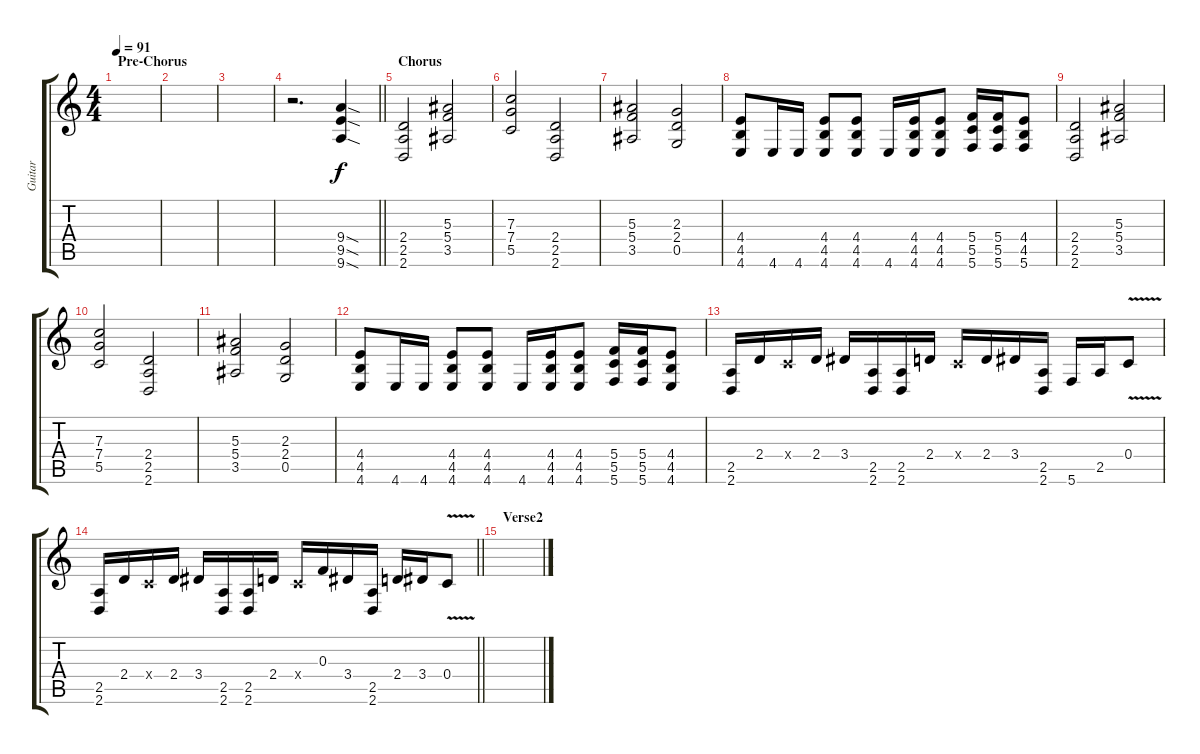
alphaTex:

\track ("Guitar " "Guitar ") {instrument distortionguitar}
\staff {score tabs}
\tuning (D4 A3 F3 C3 G2 C2) {hide}
\ts (4 4)
\section ("" "Pre-Chorus")
\tempo 91
\clef g2
\ks c
|
|
|
\barLineRight lightlight
r.2{d} (9.4{sod} 9.5{sod} 9.6{sod}).4 |
\section ("" "Chorus")
(2.4 2.5 2.6).2 (5.3 5.4 3.5).2 |
(7.3 7.4 5.5).2 (2.4 2.5 2.6).2 |
(5.3 5.4 3.5).2 (2.3 2.4 0.5).2 |
(4.4 4.5 4.6).8 4.6.16 4.6.16 (4.4 4.5 4.6).8 (4.4 4.5 4.6).8 4.6.16 (4.4 4.5 4.6).16 (4.4 4.5 4.6).8 (5.4 5.5 5.6).16 (5.4 5.5 5.6).16 (4.4 4.5 5.6).8 |
(2.4 2.5 2.6).2 (5.3 5.4 3.5).2 |
(7.3 7.4 5.5).2 (2.4 2.5 2.6).2 |
(5.3 5.4 3.5).2 (2.3 2.4 0.5).2 |
(4.4 4.5 4.6).8 4.6.16 4.6.16 (4.4 4.5 4.6).8 (4.4 4.5 4.6).8 4.6.16 (4.4 4.5 4.6).16 (4.4 4.5 4.6).8 (5.4 5.5 5.6).16 (5.4 5.5 5.6).16 (4.4 4.5 4.6).8 |
(2.5 2.6).16 2.4.16 0.4{x}.16 2.4.16 3.4.16 (2.5 2.6).16 (2.5 2.6).16 2.4.16 0.4{x}.16 2.4.16 3.4.16 (2.5 2.6).16 5.6.16 2.5.16 0.4{v}.8 |
\barLineRight lightlight
(2.5 2.6).16 2.4.16 0.4{x}.16 2.4.16 3.4.16 (2.5 2.6).16 (2.5 2.6).16 2.4.16 0.4{x}.16 0.3.16 3.4.16 (2.5 2.6).16 2.4.16 3.4.16 0.4{v}.8 |
\section ("" "Verse2")
